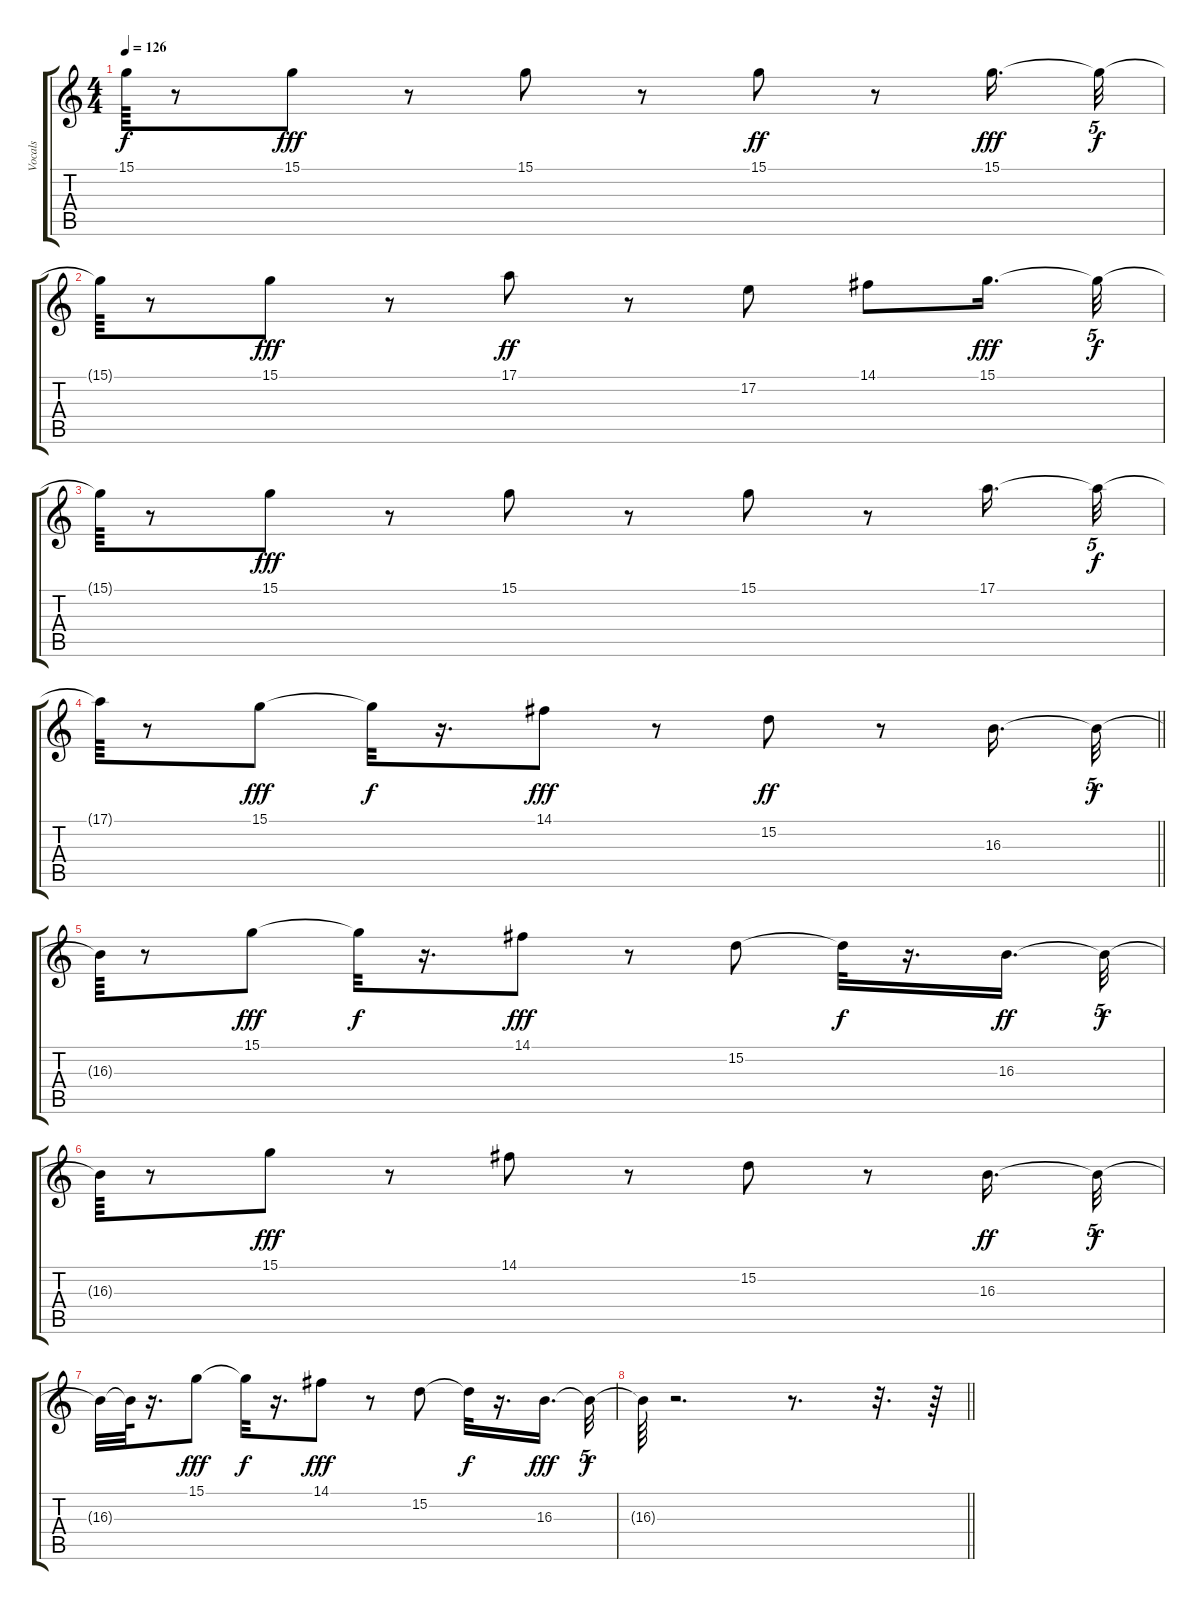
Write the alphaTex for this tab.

\track ("Vocals" "Vocals") {instrument clarinet}
\staff {score tabs}
\tuning (E4 B3 G3 D3 A2 E2) {hide}
\ts (4 4)
\tempo 126
\clef g2
\ks c
15.1{t}.64{dy f} r.8 15.1.8{dy fff} r.8 15.1.8 r.8 15.1.8{dy ff} r.8 15.1.16{d dy fff} 15.1{t}.32{tu (5 4) dy f} |
15.1{t}.64 r.8 15.1.8{dy fff} r.8 17.1.8{dy ff} r.8 17.2.8 14.1.8 15.1.16{d dy fff} 15.1{t}.32{tu (5 4) dy f} |
15.1{t}.64 r.8 15.1.8{dy fff} r.8 15.1.8 r.8 15.1.8 r.8 17.1.16{d} 17.1{t}.32{tu (5 4) dy f} |
\barLineRight lightlight
17.1{t}.64 r.8 15.1.8{dy fff} 15.1{t}.32{dy f} r.16{d} 14.1.8{dy fff} r.8 15.2.8{dy ff} r.8 16.3.16{d} 16.3{t}.32{tu (5 4) dy f} |
16.3{t}.64 r.8 15.1.8{dy fff} 15.1{t}.32{dy f} r.16{d} 14.1.8{dy fff} r.8 15.2.8 15.2{t}.32{dy f} r.16{d} 16.3.16{d dy ff} 16.3{t}.32{tu (5 4) dy f} |
16.3{t}.64 r.8 15.1.8{dy fff} r.8 14.1.8 r.8 15.2.8 r.8 16.3.16{d dy ff} 16.3{t}.32{tu (5 4) dy f} |
16.3{t}.32 16.3{t}.64 r.16{d} 15.1.8{dy fff} 15.1{t}.32{dy f} r.16{d} 14.1.8{dy fff} r.8 15.2.8 15.2{t}.32{dy f} r.16{d} 16.3.16{d dy fff} 16.3{t}.32{tu (5 4) dy f} |
\barLineRight lightlight
16.3{t}.64 r.2{d} r.8{d} r.32{d} r.64
